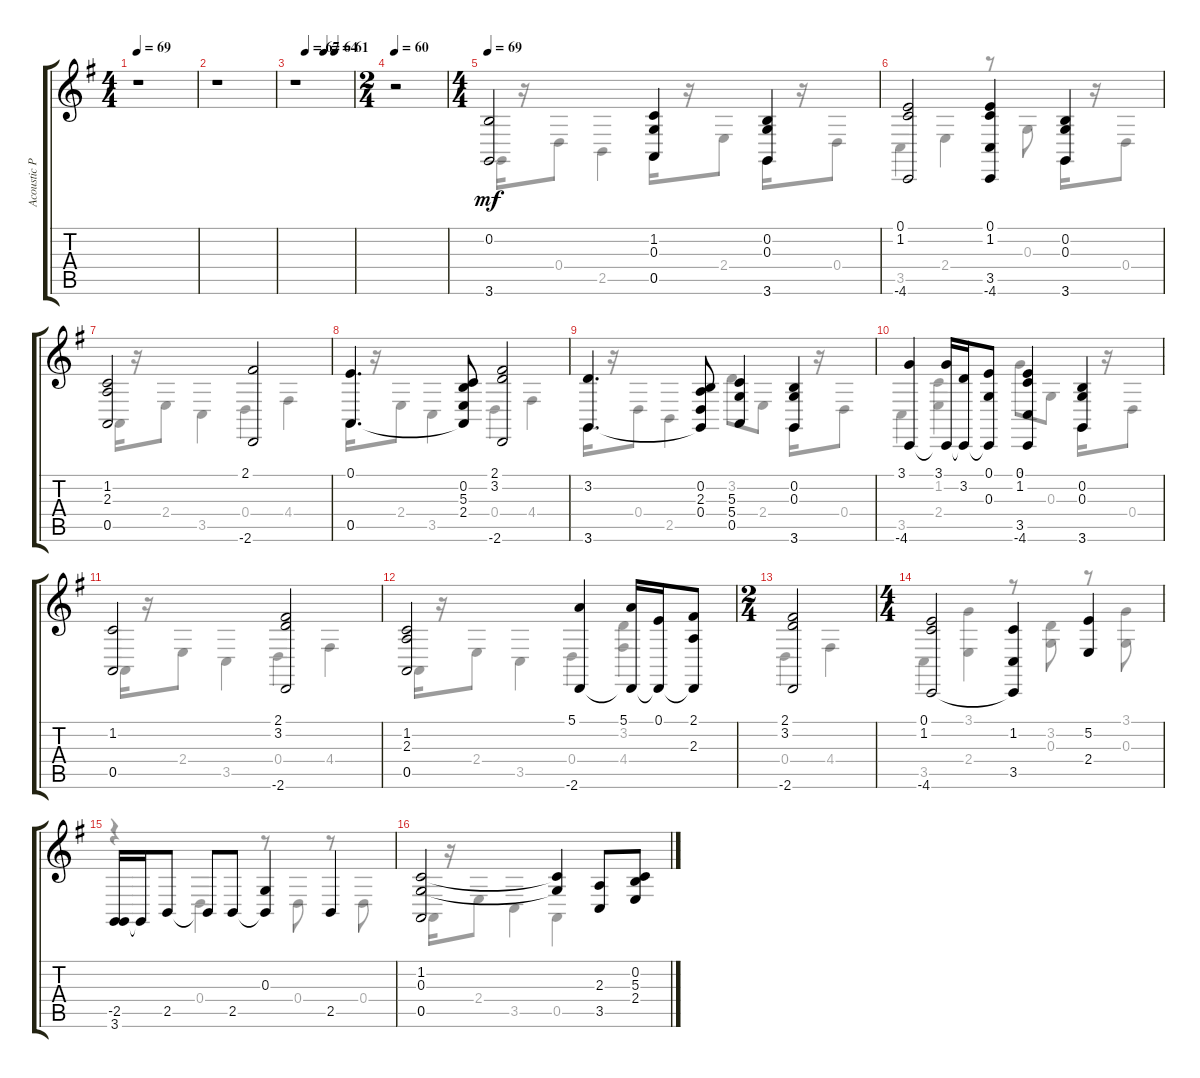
\track ("Acoustic Piano" "Acoustic P") {instrument acousticgrandpiano}
\staff {score tabs}
\tuning (E4 B3 G3 D3 A2 E2) {hide}
\voice
\ts (4 4)
\tempo 69
\clef g2
\ks eminor
r.1{dy mf} |
r.1 |
\tempo (67 0.1875)
\tempo (64 0.5)
\tempo (61 0.6875)
r.1 |
\ts (2 4)
\tempo 60
r.2 |
\ts (4 4)
\tempo 69
(0.2 3.6).2 (1.2 0.3 0.5).4 (0.2 0.3 3.6).4 |
(0.1 1.2 -4.6).2 (0.1 1.2 3.5 -4.6).4 (0.2 0.3 3.6).4 |
(1.2 2.3 0.5).2 (2.1 -2.6).2 |
(0.1 0.5).4{d} (0.2 5.3 2.4 0.5{t}).8 (2.1 3.2 -2.6).2 |
(3.2 3.6).4{d} (0.2 2.3 0.4 3.6{t}).8 (5.3 5.4 0.5).4 (0.2 0.3 3.6).4 |
(3.1 -4.6).4 (3.1 -4.6{t}).16 (3.2 -4.6{t}).16 (0.1 0.3 -4.6{t}).8 (0.1 1.2 3.5 -4.6).4 (0.2 0.3 3.6).4 |
(1.2 0.5).2 (2.1 3.2 -2.6).2 |
(1.2 2.3 0.5).2 (5.1 -2.6).4 (5.1 -2.6{t}).16 (0.1 -2.6{t}).16 (2.1 2.3 -2.6{t}).8 |
\ts (2 4)
(2.1 3.2 -2.6).2 |
\ts (4 4)
(0.1 1.2 -4.6).2 (1.2 3.5 -4.6{t}).4 (5.2 2.4).4 |
(-2.5 3.6).16 -2.5{t}.16 2.5.8 2.5{t}.8 2.5.8 (0.3 2.5{t}).4 2.5.4 |
(1.2 0.3 0.5).2 (1.2{t} 0.3{t}).4 (2.3 3.5).8 (0.2 5.3 2.4).8
\voice
\clef g2
\ottava regular
\simile none
\ks eminor
|
|
|
|
3.6.16 r.16 0.4.8 2.5.4 0.5.16 r.16 2.4.8 3.6.16 r.16 0.4.8 |
3.5.4 2.4.4 r.8 0.3.8 3.6.16 r.16 0.4.8 |
0.5.16 r.16 2.4.8 3.5.4 0.4.4 4.4.4 |
0.5.16 r.16 2.4.8 3.5.4 0.4.4 4.4.4 |
3.6.16 r.16 0.4.8 2.5.4 3.2.8 2.4.8 3.6.16 r.16 0.4.8 |
3.5.4 (1.2 2.4).4 3.1.8 0.3.8 3.6.16 r.16 0.4.8 |
0.5.16 r.16 2.4.8 3.5.4 0.4.4 4.4.4 |
0.5.16 r.16 2.4.8 3.5.4 0.4.4 (3.2 4.4).4 |
0.4.4 4.4.4 |
3.5.4 (3.1 2.4).4 r.8 (3.2 0.3).8 r.8 (3.1 0.3).8 |
r.4 0.4.4 r.8 0.4.8 r.8 0.4.8 |
0.5.16 r.16 2.4.8 3.5.4 0.5.4
